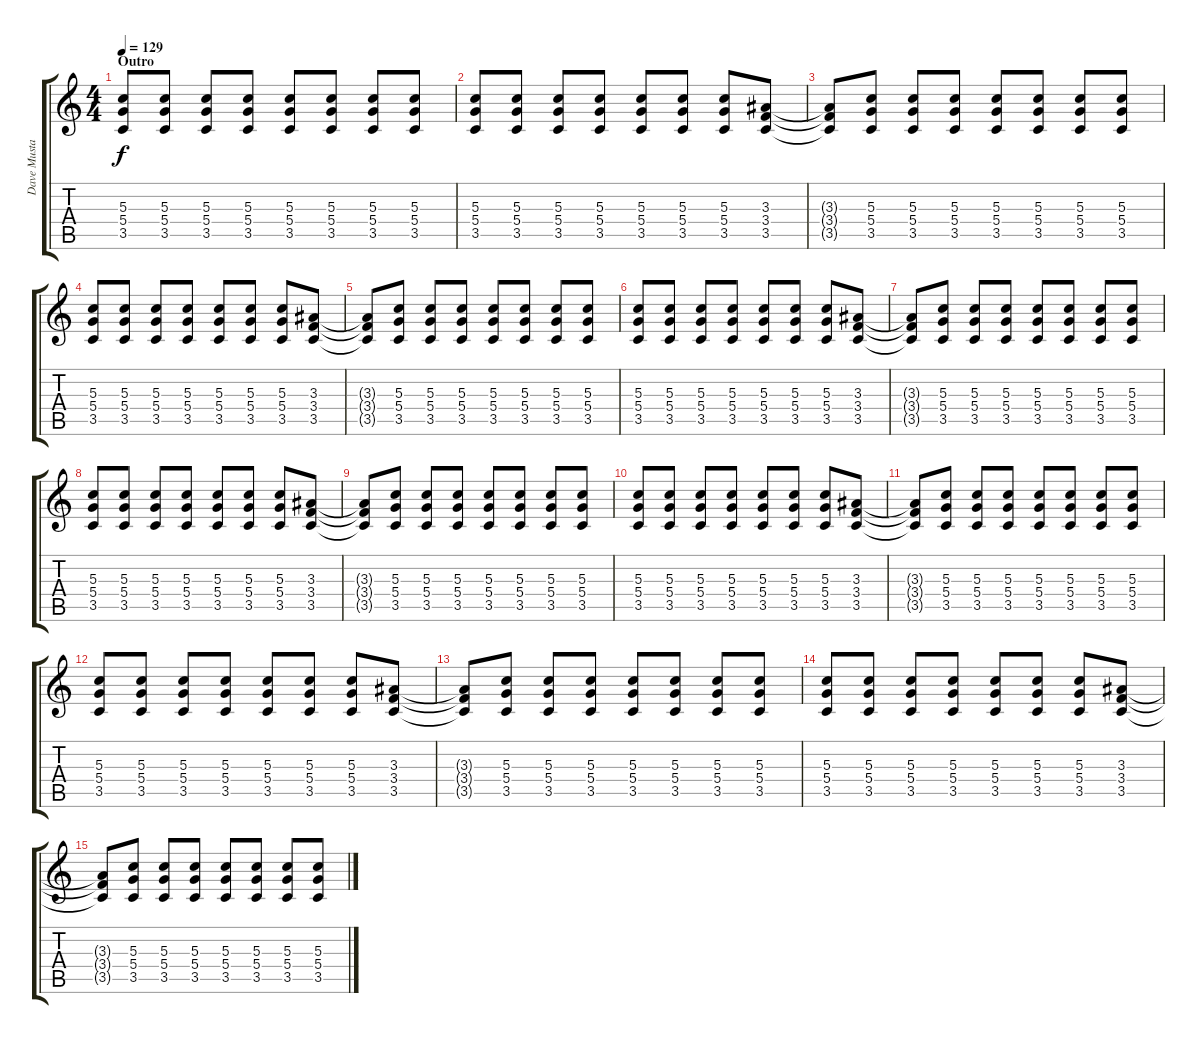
\track ("Dave Mustaine (Rythm G)" "Dave Musta") {instrument electricguitarclean}
\staff {score tabs}
\tuning (E4 B3 G3 D3 A2 E2) {hide}
\ts (4 4)
\section ("" "Outro")
\tempo 129
\clef g2
\ks c
(5.3{t} 5.4{t} 3.5{t}).8{dy f} (5.3 5.4 3.5).8 (5.3 5.4 3.5).8 (5.3 5.4 3.5).8 (5.3 5.4 3.5).8 (5.3 5.4 3.5).8 (5.3 5.4 3.5).8 (5.3 5.4 3.5).8 |
(5.3 5.4 3.5).8 (5.3 5.4 3.5).8 (5.3 5.4 3.5).8 (5.3 5.4 3.5).8 (5.3 5.4 3.5).8 (5.3 5.4 3.5).8 (5.3 5.4 3.5).8 (3.3 3.4 3.5).8 |
(3.3{t} 3.4{t} 3.5{t}).8{volume 10} (5.3 5.4 3.5).8 (5.3 5.4 3.5).8 (5.3 5.4 3.5).8 (5.3 5.4 3.5).8 (5.3 5.4 3.5).8 (5.3 5.4 3.5).8 (5.3 5.4 3.5).8 |
(5.3 5.4 3.5).8 (5.3 5.4 3.5).8 (5.3 5.4 3.5).8 (5.3 5.4 3.5).8 (5.3 5.4 3.5).8 (5.3 5.4 3.5).8 (5.3 5.4 3.5).8 (3.3 3.4 3.5).8 |
(3.3{t} 3.4{t} 3.5{t}).8 (5.3 5.4 3.5).8 (5.3 5.4 3.5).8 (5.3 5.4 3.5).8 (5.3 5.4 3.5).8 (5.3 5.4 3.5).8 (5.3 5.4 3.5).8 (5.3 5.4 3.5).8 |
(5.3 5.4 3.5).8 (5.3 5.4 3.5).8 (5.3 5.4 3.5).8 (5.3 5.4 3.5).8 (5.3 5.4 3.5).8 (5.3 5.4 3.5).8 (5.3 5.4 3.5).8 (3.3 3.4 3.5).8 |
(3.3{t} 3.4{t} 3.5{t}).8{volume 6} (5.3 5.4 3.5).8 (5.3 5.4 3.5).8 (5.3 5.4 3.5).8 (5.3 5.4 3.5).8 (5.3 5.4 3.5).8 (5.3 5.4 3.5).8 (5.3 5.4 3.5).8 |
(5.3 5.4 3.5).8 (5.3 5.4 3.5).8 (5.3 5.4 3.5).8 (5.3 5.4 3.5).8 (5.3 5.4 3.5).8 (5.3 5.4 3.5).8 (5.3 5.4 3.5).8 (3.3 3.4 3.5).8 |
(3.3{t} 3.4{t} 3.5{t}).8 (5.3 5.4 3.5).8 (5.3 5.4 3.5).8 (5.3 5.4 3.5).8 (5.3 5.4 3.5).8 (5.3 5.4 3.5).8 (5.3 5.4 3.5).8 (5.3 5.4 3.5).8 |
(5.3 5.4 3.5).8 (5.3 5.4 3.5).8 (5.3 5.4 3.5).8 (5.3 5.4 3.5).8 (5.3 5.4 3.5).8 (5.3 5.4 3.5).8 (5.3 5.4 3.5).8 (3.3 3.4 3.5).8 |
(3.3{t} 3.4{t} 3.5{t}).8{volume 1} (5.3 5.4 3.5).8 (5.3 5.4 3.5).8 (5.3 5.4 3.5).8 (5.3 5.4 3.5).8 (5.3 5.4 3.5).8 (5.3 5.4 3.5).8 (5.3 5.4 3.5).8 |
(5.3 5.4 3.5).8 (5.3 5.4 3.5).8 (5.3 5.4 3.5).8 (5.3 5.4 3.5).8 (5.3 5.4 3.5).8 (5.3 5.4 3.5).8 (5.3 5.4 3.5).8 (3.3 3.4 3.5).8 |
(3.3{t} 3.4{t} 3.5{t}).8 (5.3 5.4 3.5).8 (5.3 5.4 3.5).8 (5.3 5.4 3.5).8 (5.3 5.4 3.5).8 (5.3 5.4 3.5).8 (5.3 5.4 3.5).8 (5.3 5.4 3.5).8 |
(5.3 5.4 3.5).8 (5.3 5.4 3.5).8 (5.3 5.4 3.5).8 (5.3 5.4 3.5).8 (5.3 5.4 3.5).8 (5.3 5.4 3.5).8 (5.3 5.4 3.5).8 (3.3 3.4 3.5).8 |
(3.3{t} 3.4{t} 3.5{t}).8{volume 0} (5.3 5.4 3.5).8 (5.3 5.4 3.5).8 (5.3 5.4 3.5).8 (5.3 5.4 3.5).8 (5.3 5.4 3.5).8 (5.3 5.4 3.5).8 (5.3 5.4 3.5).8
